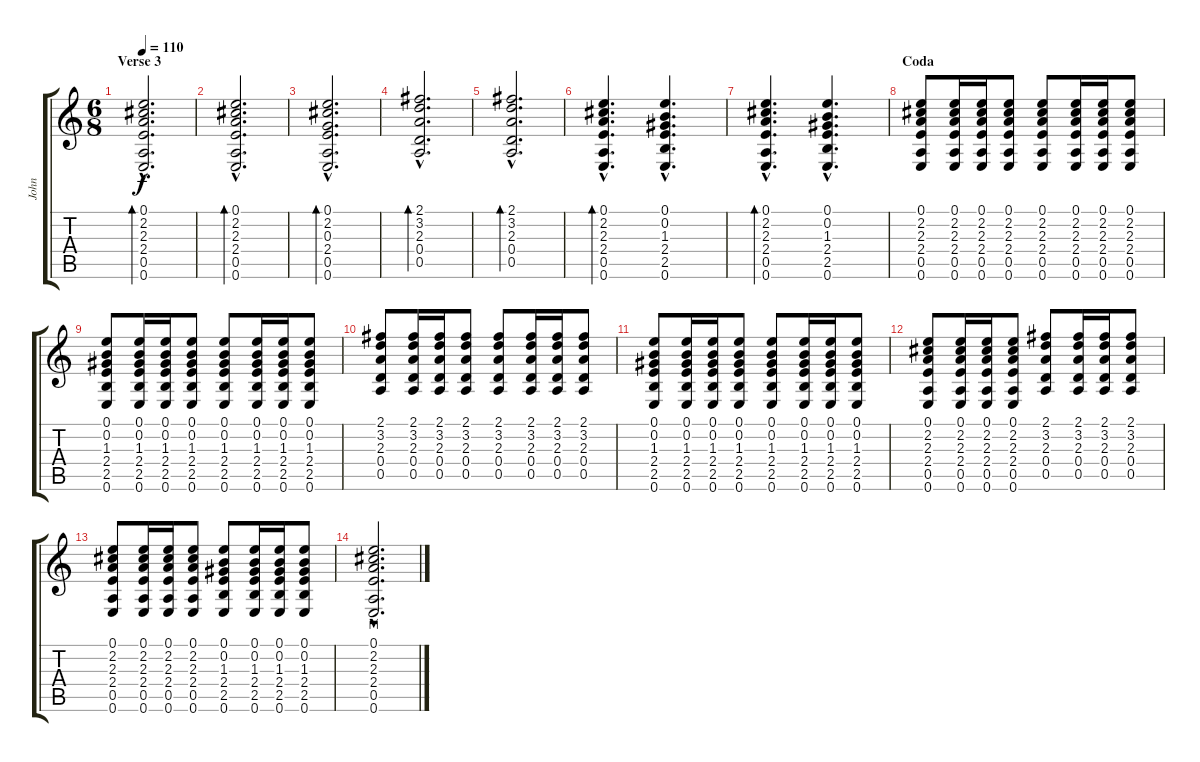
\track ("John" "John") {instrument electricguitarjazz}
\staff {score tabs}
\tuning (E4 B3 G3 D3 A2 E2) {hide}
\ts (6 8)
\section ("" "Verse 3")
\tempo 110
\clef g2
\ks c
(0.1{hac} 2.2{hac} 2.3{hac} 2.4{hac} 0.5{hac} 0.6{hac}).2{d bd 240 dy f} |
(0.1{hac} 2.2{hac} 2.3{hac} 2.4{hac} 0.5{hac} 0.6{hac}).2{d bd 240} |
(0.1{hac} 2.2{hac} 0.3{hac} 2.4{hac} 0.5{hac} 0.6{hac}).2{d bd 240} |
(2.1{hac} 3.2{hac} 2.3{hac} 0.4{hac} 0.5{hac}).2{d bd 240} |
(2.1{hac} 3.2{hac} 2.3{hac} 0.4{hac} 0.5{hac}).2{d bd 240} |
(0.1{hac} 2.2{hac} 2.3{hac} 2.4{hac} 0.5{hac} 0.6{hac}).4{d bd 240} (0.1{hac} 0.2{hac} 1.3{hac} 2.4{hac} 2.5{hac} 0.6{hac}).4{d} |
(0.1{hac} 2.2{hac} 2.3{hac} 2.4{hac} 0.5{hac} 0.6{hac}).4{d bd 240} (0.1{hac} 0.2{hac} 1.3{hac} 2.4{hac} 2.5{hac} 0.6{hac}).4{d} |
\section ("" "Coda")
(0.1 2.2 2.3 2.4 0.5 0.6).8 (0.1 2.2 2.3 2.4 0.5 0.6).16 (0.1 2.2 2.3 2.4 0.5 0.6).16 (0.1 2.2 2.3 2.4 0.5 0.6).8 (0.1 2.2 2.3 2.4 0.5 0.6).8 (0.1 2.2 2.3 2.4 0.5 0.6).16 (0.1 2.2 2.3 2.4 0.5 0.6).16 (0.1 2.2 2.3 2.4 0.5 0.6).8 |
(0.1 0.2 1.3 2.4 2.5 0.6).8 (0.1 0.2 1.3 2.4 2.5 0.6).16 (0.1 0.2 1.3 2.4 2.5 0.6).16 (0.1 0.2 1.3 2.4 2.5 0.6).8 (0.1 0.2 1.3 2.4 2.5 0.6).8 (0.1 0.2 1.3 2.4 2.5 0.6).16 (0.1 0.2 1.3 2.4 2.5 0.6).16 (0.1 0.2 1.3 2.4 2.5 0.6).8 |
(2.1 3.2 2.3 0.4 0.5).8 (2.1 3.2 2.3 0.4 0.5).16 (2.1 3.2 2.3 0.4 0.5).16 (2.1 3.2 2.3 0.4 0.5).8 (2.1 3.2 2.3 0.4 0.5).8 (2.1 3.2 2.3 0.4 0.5).16 (2.1 3.2 2.3 0.4 0.5).16 (2.1 3.2 2.3 0.4 0.5).8 |
(0.1 0.2 1.3 2.4 2.5 0.6).8 (0.1 0.2 1.3 2.4 2.5 0.6).16 (0.1 0.2 1.3 2.4 2.5 0.6).16 (0.1 0.2 1.3 2.4 2.5 0.6).8 (0.1 0.2 1.3 2.4 2.5 0.6).8 (0.1 0.2 1.3 2.4 2.5 0.6).16 (0.1 0.2 1.3 2.4 2.5 0.6).16 (0.1 0.2 1.3 2.4 2.5 0.6).8 |
(0.1 2.2 2.3 2.4 0.5 0.6).8 (0.1 2.2 2.3 2.4 0.5 0.6).16 (0.1 2.2 2.3 2.4 0.5 0.6).16 (0.1 2.2 2.3 2.4 0.5 0.6).8 (2.1 3.2 2.3 0.4 0.5).8 (2.1 3.2 2.3 0.4 0.5).16 (2.1 3.2 2.3 0.4 0.5).16 (2.1 3.2 2.3 0.4 0.5).8 |
(0.1 2.2 2.3 2.4 0.5 0.6).8 (0.1 2.2 2.3 2.4 0.5 0.6).16 (0.1 2.2 2.3 2.4 0.5 0.6).16 (0.1 2.2 2.3 2.4 0.5 0.6).8 (0.1 0.2 1.3 2.4 2.5 0.6).8 (0.1 0.2 1.3 2.4 2.5 0.6).16 (0.1 0.2 1.3 2.4 2.5 0.6).16 (0.1 0.2 1.3 2.4 2.5 0.6).8 |
(0.1{hac} 2.2{hac} 2.3{hac} 2.4{hac} 0.5{hac} 0.6{hac}).2{d sd volume 12}
